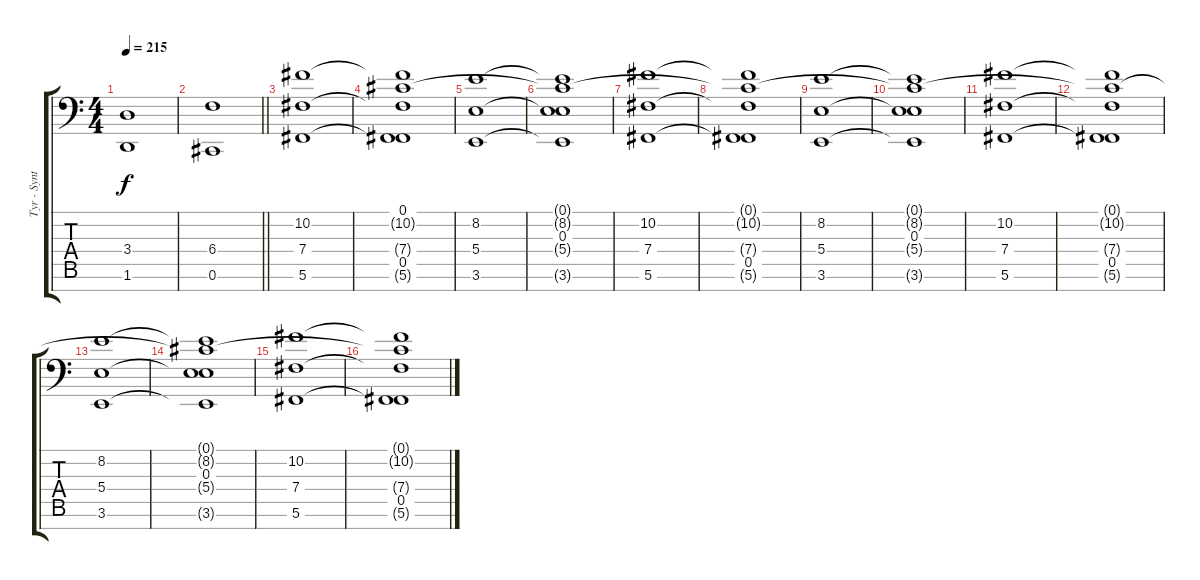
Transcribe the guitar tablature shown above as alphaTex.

\track ("Tyr - Synth" "Tyr - Synt") {instrument stringensemble1}
\staff {score tabs}
\tuning (Db4 Ab3 E3 B2 Gb2 Db2 Ab1) {hide}
\ts (4 4)
\tempo 215
\clef f4
\ks c
(3.4 1.6).1{dy f} |
\barLineRight lightlight
(6.4 0.6).1 |
\section ("" "")
(10.2 7.4 5.6).1 |
(0.1 10.2{t} 7.4{t} 0.5 5.6{t}).1 |
(8.2 5.4 3.6).1 |
(0.1{t} 8.2{t} 0.3 5.4{t} 3.6{t}).1 |
(10.2 7.4 5.6).1 |
(0.1{t} 10.2{t} 7.4{t} 0.5 5.6{t}).1 |
(8.2 5.4 3.6).1 |
(0.1{t} 8.2{t} 0.3 5.4{t} 3.6{t}).1 |
(10.2 7.4 5.6).1 |
(0.1{t} 10.2{t} 7.4{t} 0.5 5.6{t}).1 |
(8.2 5.4 3.6).1 |
(0.1{t} 8.2{t} 0.3 5.4{t} 3.6{t}).1 |
(10.2 7.4 5.6).1 |
(0.1{t} 10.2{t} 7.4{t} 0.5 5.6{t}).1
